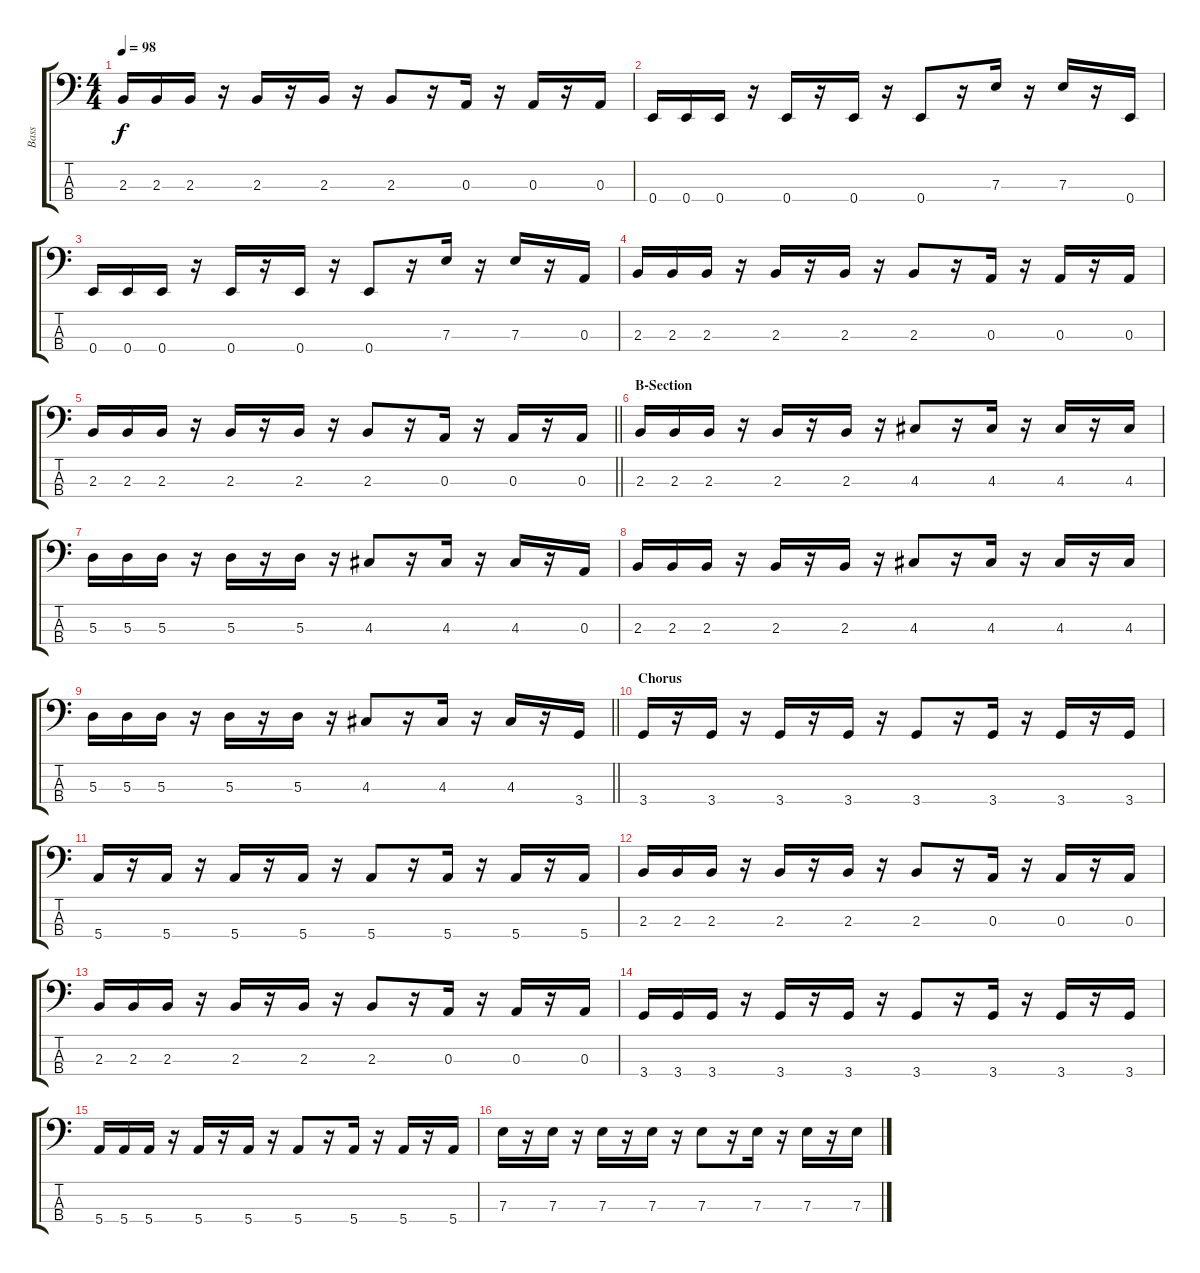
\track ("Bass" "Bass") {instrument electricbassfinger}
\staff {score tabs}
\tuning (G2 D2 A1 E1) {hide}
\ts (4 4)
\tempo 98
\clef f4
\ks c
2.3.16{dy f} 2.3.16 2.3.16 r.16 2.3.16 r.16 2.3.16 r.16 2.3.8 r.16 0.3.16 r.16 0.3.16 r.16 0.3.16 |
0.4.16 0.4.16 0.4.16 r.16 0.4.16 r.16 0.4.16 r.16 0.4.8 r.16 7.3.16 r.16 7.3.16 r.16 0.4.16 |
0.4.16 0.4.16 0.4.16 r.16 0.4.16 r.16 0.4.16 r.16 0.4.8 r.16 7.3.16 r.16 7.3.16 r.16 0.3.16 |
2.3.16 2.3.16 2.3.16 r.16 2.3.16 r.16 2.3.16 r.16 2.3.8 r.16 0.3.16 r.16 0.3.16 r.16 0.3.16 |
\barLineRight lightlight
2.3.16 2.3.16 2.3.16 r.16 2.3.16 r.16 2.3.16 r.16 2.3.8 r.16 0.3.16 r.16 0.3.16 r.16 0.3.16 |
\section ("" "B-Section")
2.3.16 2.3.16 2.3.16 r.16 2.3.16 r.16 2.3.16 r.16 4.3.8 r.16 4.3.16 r.16 4.3.16 r.16 4.3.16 |
5.3.16 5.3.16 5.3.16 r.16 5.3.16 r.16 5.3.16 r.16 4.3.8 r.16 4.3.16 r.16 4.3.16 r.16 0.3.16 |
2.3.16 2.3.16 2.3.16 r.16 2.3.16 r.16 2.3.16 r.16 4.3.8 r.16 4.3.16 r.16 4.3.16 r.16 4.3.16 |
\barLineRight lightlight
5.3.16 5.3.16 5.3.16 r.16 5.3.16 r.16 5.3.16 r.16 4.3.8 r.16 4.3.16 r.16 4.3.16 r.16 3.4.16 |
\section ("" "Chorus")
3.4.16 r.16 3.4.16 r.16 3.4.16 r.16 3.4.16 r.16 3.4.8 r.16 3.4.16 r.16 3.4.16 r.16 3.4.16 |
5.4.16 r.16 5.4.16 r.16 5.4.16 r.16 5.4.16 r.16 5.4.8 r.16 5.4.16 r.16 5.4.16 r.16 5.4.16 |
2.3.16 2.3.16 2.3.16 r.16 2.3.16 r.16 2.3.16 r.16 2.3.8 r.16 0.3.16 r.16 0.3.16 r.16 0.3.16 |
2.3.16 2.3.16 2.3.16 r.16 2.3.16 r.16 2.3.16 r.16 2.3.8 r.16 0.3.16 r.16 0.3.16 r.16 0.3.16 |
3.4.16 3.4.16 3.4.16 r.16 3.4.16 r.16 3.4.16 r.16 3.4.8 r.16 3.4.16 r.16 3.4.16 r.16 3.4.16 |
5.4.16 5.4.16 5.4.16 r.16 5.4.16 r.16 5.4.16 r.16 5.4.8 r.16 5.4.16 r.16 5.4.16 r.16 5.4.16 |
7.3.16 r.16 7.3.16 r.16 7.3.16 r.16 7.3.16 r.16 7.3.8 r.16 7.3.16 r.16 7.3.16 r.16 7.3.16
